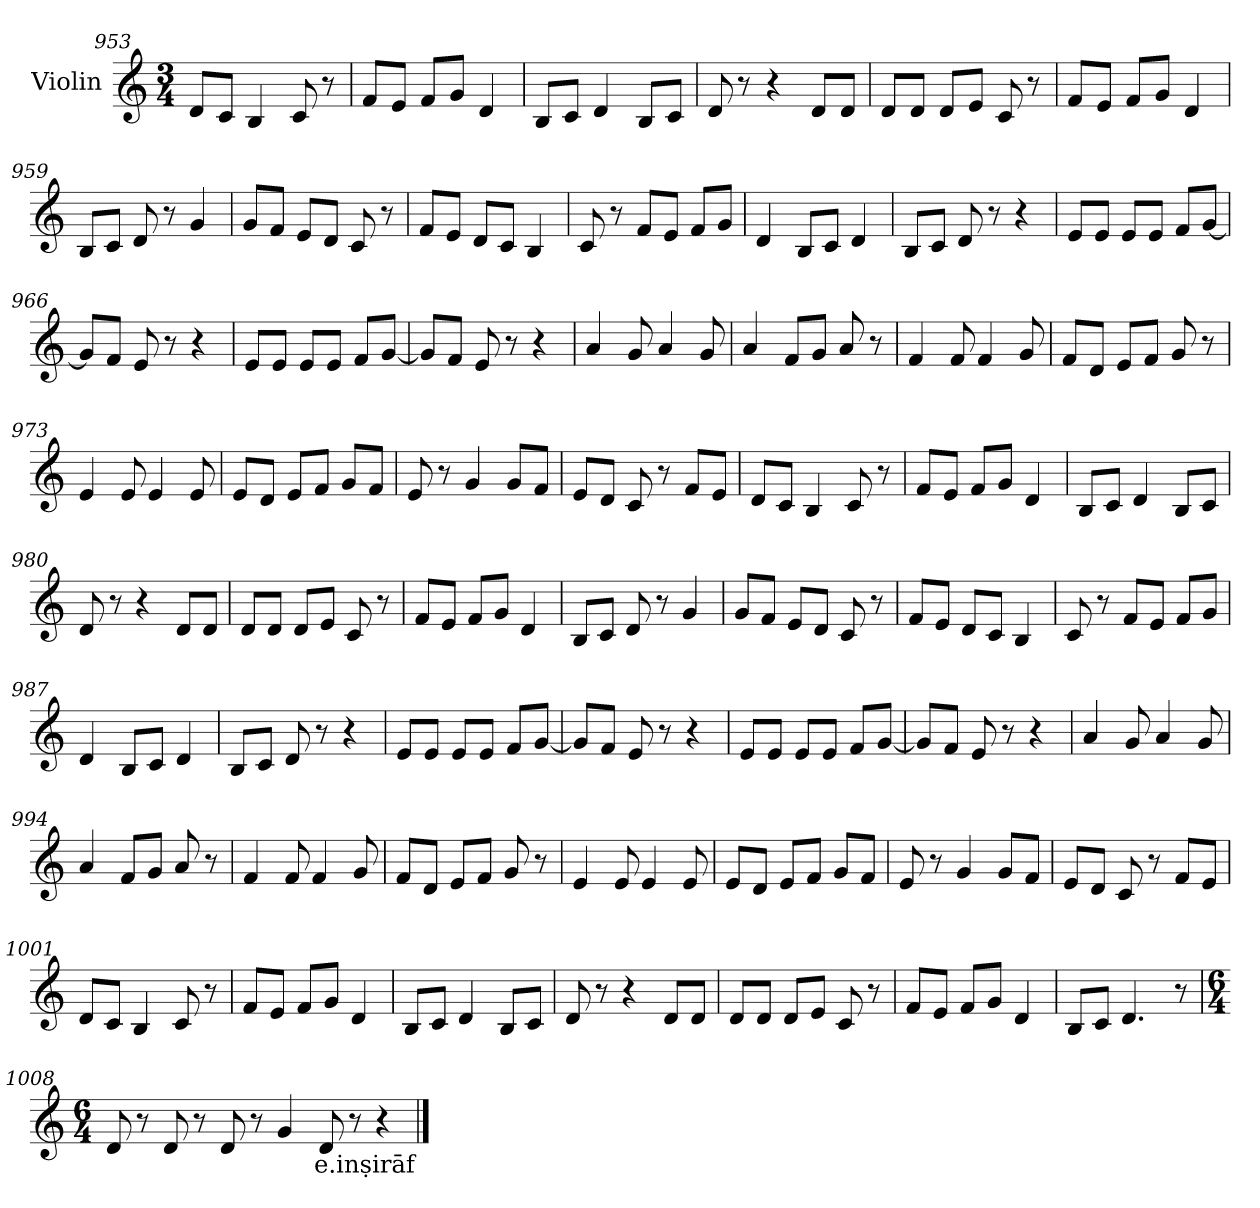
**kern	**text
*part1	*part1
*staff1	*staff1
*I"Violin	*
*clefG2	*
*k[]	*
*M3/4	*
=953	=953
8d/L	.
8c/J	.
4B/	.
8c/	.
8r	.
!!LO:LB:g=z
=954	=954
8f/L	.
8e/J	.
8f/L	.
8g/J	.
4d/	.
=955	=955
8B/L	.
8c/J	.
4d/	.
8B/L	.
8c/J	.
=956	=956
8d/	.
8r	.
4r	.
8d/L	.
8d/J	.
=957	=957
8d/L	.
8d/J	.
8d/L	.
8e/J	.
8c/	.
8r	.
=958	=958
8f/L	.
8e/J	.
8f/L	.
8g/J	.
4d/	.
=959	=959
8B/L	.
8c/J	.
8d/	.
8r	.
4g/	.
!!LO:LB:g=z
=960	=960
8g/L	.
8f/J	.
8e/L	.
8d/J	.
8c/	.
8r	.
=961	=961
8f/L	.
8e/J	.
8d/L	.
8c/J	.
4B/	.
=962	=962
8c/	.
8r	.
8f/L	.
8e/J	.
8f/L	.
8g/J	.
=963	=963
4d/	.
8B/L	.
8c/J	.
4d/	.
=964	=964
8B/L	.
8c/J	.
8d/	.
8r	.
4r	.
=965	=965
8e/L	.
8e/J	.
8e/L	.
8e/J	.
8f/L	.
[8g/J	.
!!LO:LB:g=z
=966	=966
8g/L]	.
8f/J	.
8e/	.
8r	.
4r	.
=967	=967
8e/L	.
8e/J	.
8e/L	.
8e/J	.
8f/L	.
[8g/J	.
=968	=968
8g/L]	.
8f/J	.
8e/	.
8r	.
4r	.
=969	=969
4a/	.
8g/	.
4a/	.
8g/	.
=970	=970
4a/	.
8f/L	.
8g/J	.
8a/	.
8r	.
=971	=971
4f/	.
8f/	.
4f/	.
8g/	.
!!LO:LB:g=z
=972	=972
8f/L	.
8d/J	.
8e/L	.
8f/J	.
8g/	.
8r	.
=973	=973
4e/	.
8e/	.
4e/	.
8e/	.
=974	=974
8e/L	.
8d/J	.
8e/L	.
8f/J	.
8g/L	.
8f/J	.
=975	=975
8e/	.
8r	.
4g/	.
8g/L	.
8f/J	.
=976	=976
8e/L	.
8d/J	.
8c/	.
8r	.
8f/L	.
8e/J	.
=977	=977
8d/L	.
8c/J	.
4B/	.
8c/	.
8r	.
!!LO:LB:g=z
=978	=978
8f/L	.
8e/J	.
8f/L	.
8g/J	.
4d/	.
=979	=979
8B/L	.
8c/J	.
4d/	.
8B/L	.
8c/J	.
=980	=980
8d/	.
8r	.
4r	.
8d/L	.
8d/J	.
=981	=981
8d/L	.
8d/J	.
8d/L	.
8e/J	.
8c/	.
8r	.
=982	=982
8f/L	.
8e/J	.
8f/L	.
8g/J	.
4d/	.
=983	=983
8B/L	.
8c/J	.
8d/	.
8r	.
4g/	.
!!LO:LB:g=z
=984	=984
8g/L	.
8f/J	.
8e/L	.
8d/J	.
8c/	.
8r	.
=985	=985
8f/L	.
8e/J	.
8d/L	.
8c/J	.
4B/	.
=986	=986
8c/	.
8r	.
8f/L	.
8e/J	.
8f/L	.
8g/J	.
=987	=987
4d/	.
8B/L	.
8c/J	.
4d/	.
=988	=988
8B/L	.
8c/J	.
8d/	.
8r	.
4r	.
=989	=989
8e/L	.
8e/J	.
8e/L	.
8e/J	.
8f/L	.
[8g/J	.
!!LO:LB:g=z
=990	=990
8g/L]	.
8f/J	.
8e/	.
8r	.
4r	.
=991	=991
8e/L	.
8e/J	.
8e/L	.
8e/J	.
8f/L	.
[8g/J	.
=992	=992
8g/L]	.
8f/J	.
8e/	.
8r	.
4r	.
=993	=993
4a/	.
8g/	.
4a/	.
8g/	.
=994	=994
4a/	.
8f/L	.
8g/J	.
8a/	.
8r	.
=995	=995
4f/	.
8f/	.
4f/	.
8g/	.
!!LO:PB:g=z
=996	=996
8f/L	.
8d/J	.
8e/L	.
8f/J	.
8g/	.
8r	.
=997	=997
4e/	.
8e/	.
4e/	.
8e/	.
=998	=998
8e/L	.
8d/J	.
8e/L	.
8f/J	.
8g/L	.
8f/J	.
=999	=999
8e/	.
8r	.
4g/	.
8g/L	.
8f/J	.
=1000	=1000
8e/L	.
8d/J	.
8c/	.
8r	.
8f/L	.
8e/J	.
=1001	=1001
8d/L	.
8c/J	.
4B/	.
8c/	.
8r	.
!!LO:LB:g=z
=1002	=1002
8f/L	.
8e/J	.
8f/L	.
8g/J	.
4d/	.
=1003	=1003
8B/L	.
8c/J	.
4d/	.
8B/L	.
8c/J	.
=1004	=1004
8d/	.
8r	.
4r	.
8d/L	.
8d/J	.
=1005	=1005
8d/L	.
8d/J	.
8d/L	.
8e/J	.
8c/	.
8r	.
=1006	=1006
8f/L	.
8e/J	.
8f/L	.
8g/J	.
4d/	.
=1007	=1007
*MM80	*
8B/L	.
8c/J	.
4.d/	.
8r	.
!!LO:LB:g=z
=1008	=1008
*M6/4	*
8d/	.
8r	.
8d/	.
8r	.
8d/	.
8r	.
4g/	.
!	!LO:LY:b
8d/	e.inṣirāf
8r	.
4r	.
==	==
*-	*-
